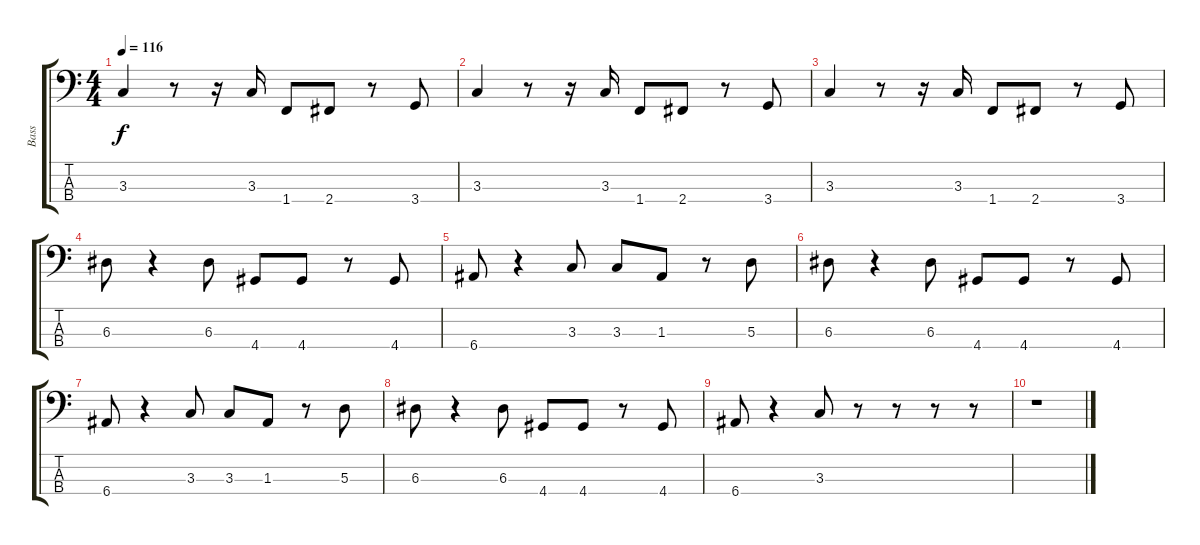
\track ("Bass" "Bass") {instrument slapbass1}
\staff {score tabs}
\tuning (G2 D2 A1 E1) {hide}
\ts (4 4)
\tempo 116
\clef f4
\ks c
3.3.4{dy f} r.8 r.16 3.3.16 1.4.8 2.4.8 r.8 3.4.8 |
3.3.4 r.8 r.16 3.3.16 1.4.8 2.4.8 r.8 3.4.8 |
3.3.4 r.8 r.16 3.3.16 1.4.8 2.4.8 r.8 3.4.8 |
6.3.8 r.4 6.3.8 4.4.8 4.4.8 r.8 4.4.8 |
6.4.8 r.4 3.3.8 3.3.8 1.3.8 r.8 5.3.8 |
6.3.8 r.4 6.3.8 4.4.8 4.4.8 r.8 4.4.8 |
6.4.8 r.4 3.3.8 3.3.8 1.3.8 r.8 5.3.8 |
6.3.8 r.4 6.3.8 4.4.8 4.4.8 r.8 4.4.8 |
6.4.8 r.4 3.3.8 r.8 r.8 r.8 r.8 |
r.1
